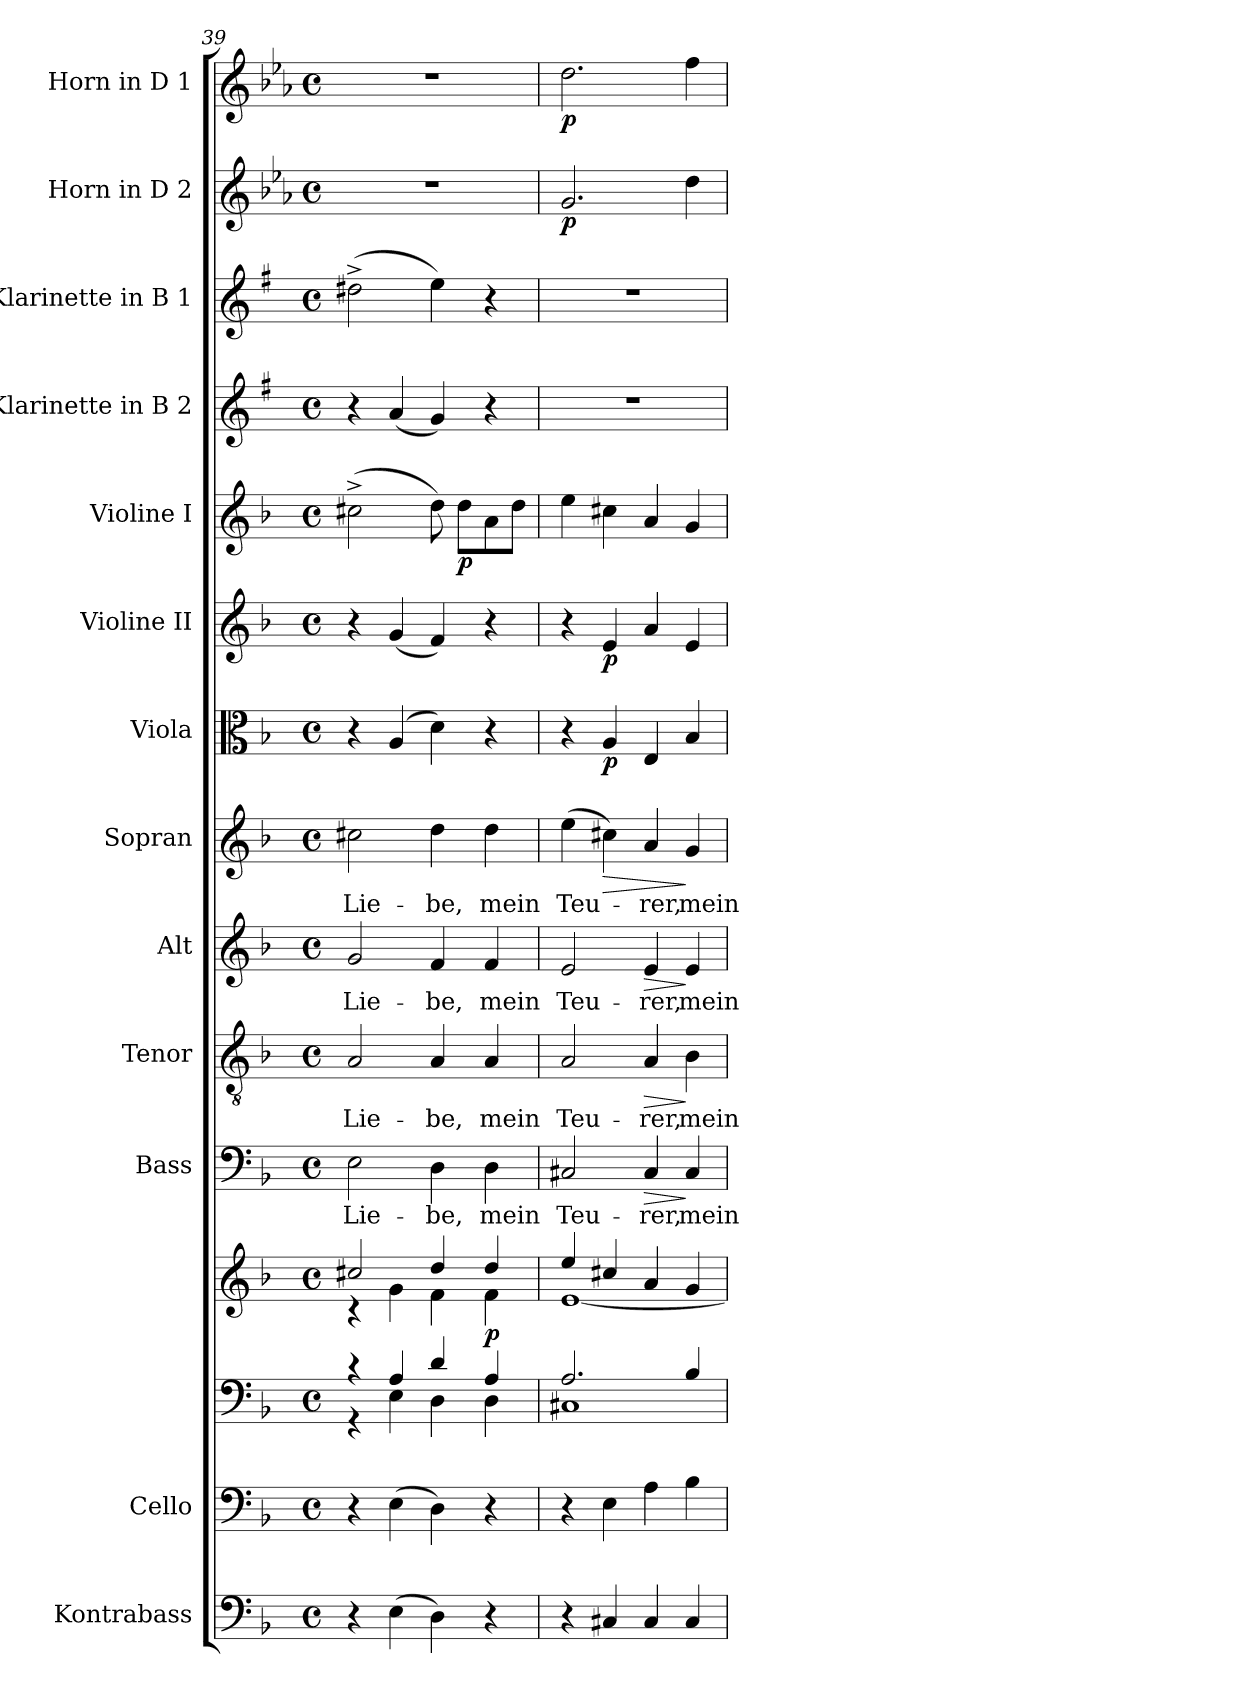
**kern	**kern	**kern	**kern	**dynam	**kern	**text	**dynam	**kern	**text	**dynam	**kern	**text	**dynam	**kern	**text	**dynam	**kern	**dynam	**kern	**dynam	**kern	**dynam	**kern	**kern	**kern	**dynam	**kern	**dynam
*part14	*part13	*part12	*part12	*part12	*part11	*part11	*part11	*part10	*part10	*part10	*part9	*part9	*part9	*part8	*part8	*part8	*part7	*part7	*part6	*part6	*part5	*part5	*part4	*part3	*part2	*part2	*part1	*part1
*staff15	*staff14	*staff13	*staff12	*staff12/13	*staff11	*staff11	*staff11	*staff10	*staff10	*staff10	*staff9	*staff9	*staff9	*staff8	*staff8	*staff8	*staff7	*staff7	*staff6	*staff6	*staff5	*staff5	*staff4	*staff3	*staff2	*staff2	*staff1	*staff1
*I"Kontrabass	*I"Cello	*	*	*	*I"Bass	*	*	*I"Tenor	*	*	*I"Alt	*	*	*I"Sopran	*	*	*I"Viola	*	*I"Violine II	*	*I"Violine I	*	*I"Klarinette in B 2	*I"Klarinette in B 1	*I"Horn in D 2	*	*I"Horn in D 1	*
*I'Kb.	*	*	*	*	*I'B	*	*	*I'T	*	*	*I'A	*	*	*I'S	*	*	*I'Vla.	*	*I'Vl. II	*	*I'Vl. I	*	*	*	*I'Hrn. 2	*	*I'Hrn. 1	*
*clefF4	*clefF4	*clefF4	*clefG2	*	*clefF4	*	*	*clefGv2	*	*	*clefG2	*	*	*clefG2	*	*	*clefC3	*	*clefG2	*	*clefG2	*	*clefG2	*clefG2	*clefG2	*	*clefG2	*
*ITrd7c12	*	*	*	*	*	*	*	*	*	*	*	*	*	*	*	*	*	*	*	*	*	*	*ITrd1c2	*ITrd1c2	*ITrd-1c-2	*	*ITrd-1c-2	*
*k[b-]	*k[b-]	*k[b-]	*k[b-]	*	*k[b-]	*	*	*k[b-]	*	*	*k[b-]	*	*	*k[b-]	*	*	*k[b-]	*	*k[b-]	*	*k[b-]	*	*k[b-]	*k[b-]	*k[b-]	*	*k[b-]	*
*F:	*F:	*F:	*F:	*	*F:	*	*	*F:	*	*	*F:	*	*	*F:	*	*	*F:	*	*F:	*	*F:	*	*F:	*F:	*F:	*	*F:	*
*M4/4	*M4/4	*M4/4	*M4/4	*	*M4/4	*	*	*M4/4	*	*	*M4/4	*	*	*M4/4	*	*	*M4/4	*	*M4/4	*	*M4/4	*	*M4/4	*M4/4	*M4/4	*	*M4/4	*
*met(c)	*met(c)	*met(c)	*met(c)	*	*met(c)	*	*	*met(c)	*	*	*met(c)	*	*	*met(c)	*	*	*met(c)	*	*met(c)	*	*met(c)	*	*met(c)	*met(c)	*met(c)	*	*met(c)	*
=39	=39	=39	=39	=39	=39	=39	=39	=39	=39	=39	=39	=39	=39	=39	=39	=39	=39	=39	=39	=39	=39	=39	=39	=39	=39	=39	=39	=39
*	*	*^	*^	*	*	*	*	*	*	*	*	*	*	*	*	*	*	*	*	*	*	*	*	*	*	*	*	*
!	!	!	!	!	!	!	!	!LO:LY:b	!	!	!LO:LY:b	!	!	!LO:LY:b	!	!	!LO:LY:b	!	!	!	!	!	!	!	!	!	!	!	!	!
4r	4r	4r	4r	2cc#X/	4rc	.	2E\	Lie-	.	2A/	Lie-	.	2g/	Lie-	.	2cc#X\	Lie-	.	4r	.	4r	.	(>2cc#X^>\	.	4r	(>2cc#X^>\	1r	.	1r	.
(>4EE\	(>4E\	4A/	4E\	.	4g\	.	.	.	.	.	.	.	.	.	.	.	.	.	(4A/	.	(<4g/	.	.	.	(<4g/	.	.	.	.	.
!	!	!	!	!	!	!	!	!LO:LY:b	!	!	!LO:LY:b	!	!	!LO:LY:b	!	!	!LO:LY:b	!	!	!	!	!	!	!	!	!	!	!	!	!
4DD\)	4D\)	4d/	4D\	4dd/	4f\	.	4D\	-be,	.	4A/	-be,	.	4f/	-be,	.	4dd\	-be,	.	4d\)	.	4f/)	.	8dd\)	.	4f/)	4dd\)	.	.	.	.
!	!	!	!	!	!	!	!	!	!	!	!	!	!	!	!	!	!	!	!	!	!	!	!	!LO:DY:b	!	!	!	!	!	!
.	.	.	.	.	.	.	.	.	.	.	.	.	.	.	.	.	.	.	.	.	.	.	8dd\L	p	.	.	.	.	.	.
!	!	!	!	!	!	!LO:DY:b	!	!LO:LY:b	!	!	!LO:LY:b	!	!	!LO:LY:b	!	!	!LO:LY:b	!	!	!	!	!	!	!	!	!	!	!	!	!
4r	4r	4A/	4D\	4dd/	4f\	p	4D\	mein	.	4A/	mein	.	4f/	mein	.	4dd\	mein	.	4r	.	4r	.	8a\	.	4r	4r	.	.	.	.
.	.	.	.	.	.	.	.	.	.	.	.	.	.	.	.	.	.	.	.	.	.	.	8dd\J	.	.	.	.	.	.	.
=40	=40	=40	=40	=40	=40	=40	=40	=40	=40	=40	=40	=40	=40	=40	=40	=40	=40	=40	=40	=40	=40	=40	=40	=40	=40	=40	=40	=40	=40	=40
!	!	!	!	!	!	!	!	!LO:LY:b	!	!	!LO:LY:b	!	!	!LO:LY:b	!	!	!LO:LY:b	!	!	!	!	!	!	!	!	!	!	!LO:DY:b	!	!LO:DY:b
4r	4r	2.A/	1C#X	4ee/	[<1e	.	2C#X/	Teu-	.	2A/	Teu-	.	2e/	Teu-	.	(>4ee\	Teu-	.	4r	.	4r	.	4ee\	.	1r	1r	2.a/	p	2.ee\	p
!	!	!	!	!	!	!	!	!	!	!	!	!	!	!	!	!	!	!LO:HP:b	!	!LO:DY:b	!	!LO:DY:b	!	!	!	!	!	!	!	!
4CC#X/	4E\	.	.	4cc#X/	.	.	.	.	.	.	.	.	.	.	.	4cc#X\)	.	>	4A/	p	4e/	p	4cc#X\	.	.	.	.	.	.	.
!	!	!	!	!	!	!	!	!LO:LY:b	!LO:HP:b	!	!LO:LY:b	!LO:HP:b	!	!LO:LY:b	!LO:HP:b	!	!LO:LY:b	!	!	!	!	!	!	!	!	!	!	!	!	!
4CC#/	4A\	.	.	4a/	.	.	4C#/	-rer,	>	4A/	-rer,	>	4e/	-rer,	>	4a/	-rer,	.	4E/	.	4a/	.	4a/	.	.	.	.	.	.	.
!	!	!	!	!	!	!	!	!LO:LY:b	!	!	!LO:LY:b	!	!	!LO:LY:b	!	!	!LO:LY:b	!	!	!	!	!	!	!	!	!	!	!	!	!
4CC#/	4B-\	4B-/	.	4g/	.	.	4C#/	mein	]	4B-\	mein	]	4e/	mein	]	4g/	mein	]	4B-/	.	4e/	.	4g/	.	.	.	4ee\	.	4gg\	.
*	*	*v	*v	*	*	*	*	*	*	*	*	*	*	*	*	*	*	*	*	*	*	*	*	*	*	*	*	*	*	*
*	*	*	*v	*v	*	*	*	*	*	*	*	*	*	*	*	*	*	*	*	*	*	*	*	*	*	*	*	*	*
=	=	=	=	=	=	=	=	=	=	=	=	=	=	=	=	=	=	=	=	=	=	=	=	=	=	=	=	=
*-	*-	*-	*-	*-	*-	*-	*-	*-	*-	*-	*-	*-	*-	*-	*-	*-	*-	*-	*-	*-	*-	*-	*-	*-	*-	*-	*-	*-
